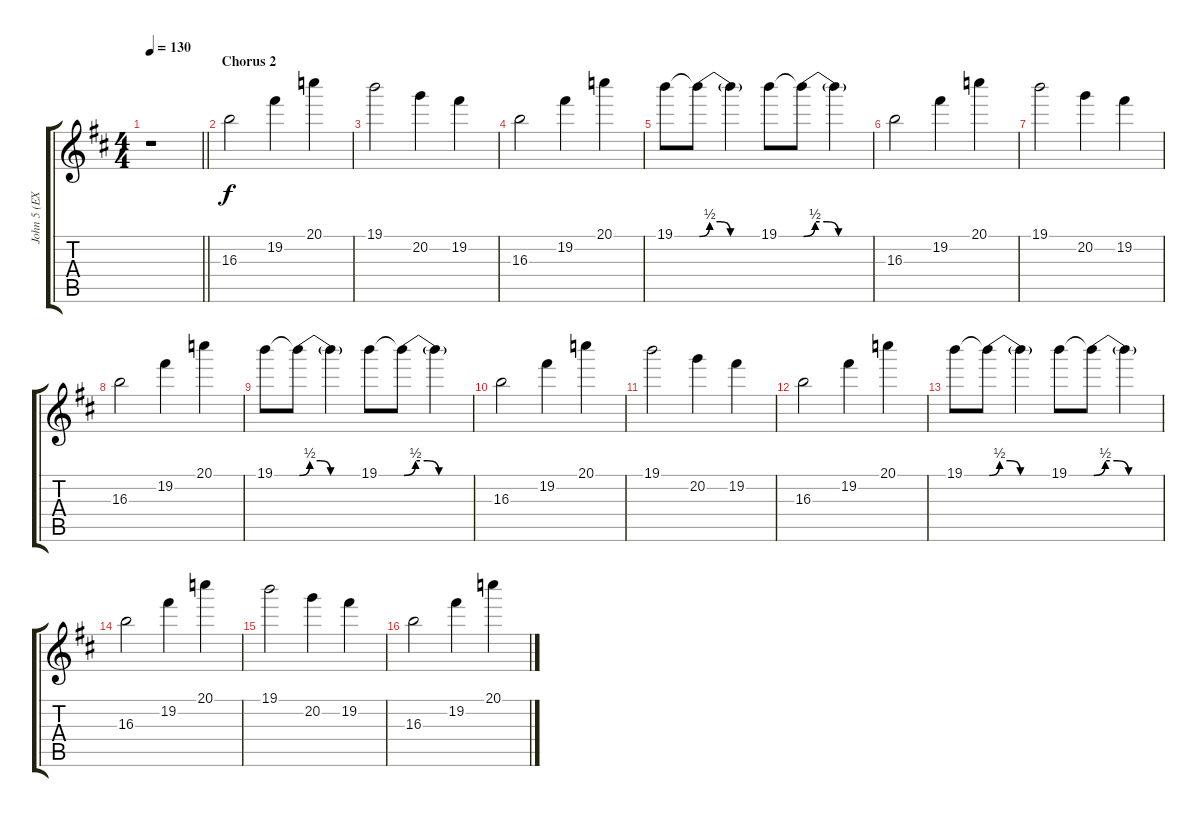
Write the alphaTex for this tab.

\track ("John 5 (EXTRA)" "John 5 (EX") {instrument overdrivenguitar}
\staff {score tabs}
\tuning (E4 B3 G3 D3 A2 B1) {hide}
\ts (4 4)
\tempo 130
\clef g2
\barLineRight lightlight
\ks d
r.1{dy f} |
\section ("" "Chorus 2")
16.3.2{volume 12 balance 0} 19.2.4 20.1.4 |
19.1.2 20.2.4 19.2.4 |
16.3.2 19.2.4 20.1.4 |
19.1.8 19.1{be (custom 0 0 10 2 20 2 30 0 60 0) t}.8 19.1{t}.4 19.1.8 19.1{be (custom 0 0 10 2 20 2 30 0 60 0) t}.8 19.1{t}.4 |
16.3.2 19.2.4 20.1.4 |
19.1.2 20.2.4 19.2.4 |
16.3.2 19.2.4 20.1.4 |
19.1.8 19.1{be (custom 0 0 10 2 20 2 30 0 60 0) t}.8 19.1{t}.4 19.1.8 19.1{be (custom 0 0 10 2 20 2 30 0 60 0) t}.8 19.1{t}.4 |
16.3.2{volume 12 balance 0} 19.2.4 20.1.4 |
19.1.2 20.2.4 19.2.4 |
16.3.2 19.2.4 20.1.4 |
19.1.8 19.1{be (custom 0 0 10 2 20 2 30 0 60 0) t}.8 19.1{t}.4 19.1.8 19.1{be (custom 0 0 10 2 20 2 30 0 60 0) t}.8 19.1{t}.4 |
16.3.2 19.2.4 20.1.4 |
19.1.2 20.2.4 19.2.4 |
16.3.2 19.2.4 20.1.4
